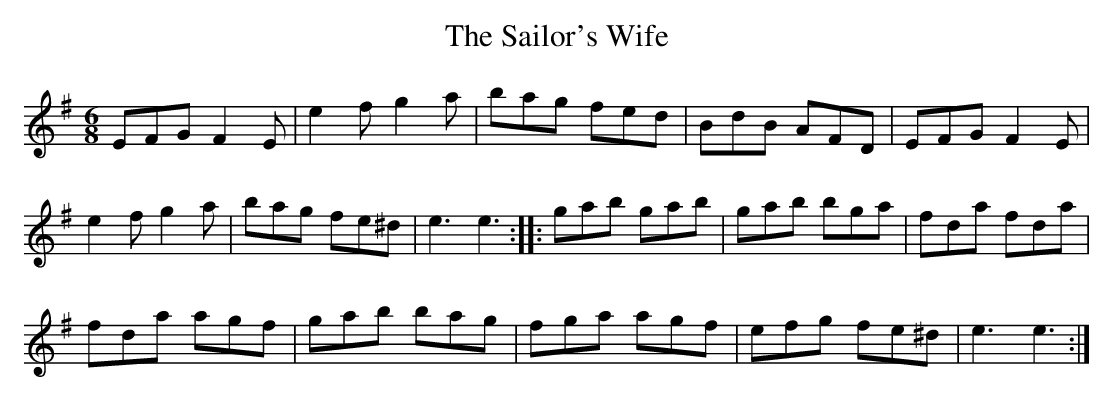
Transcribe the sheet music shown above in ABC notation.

X:1
T:Sailor's Wife, The
M:6/8
L:1/8
K:Em
EFG F2 E|e2 f g2 a|bag fed|BdB AFD|EFG F2 E|
e2 f g2 a|bag fe^d|e3 e3::gab gab|gab bga|fda fda|
fda agf|gab bag|fga agf|efg fe^d|e3 e3:|
